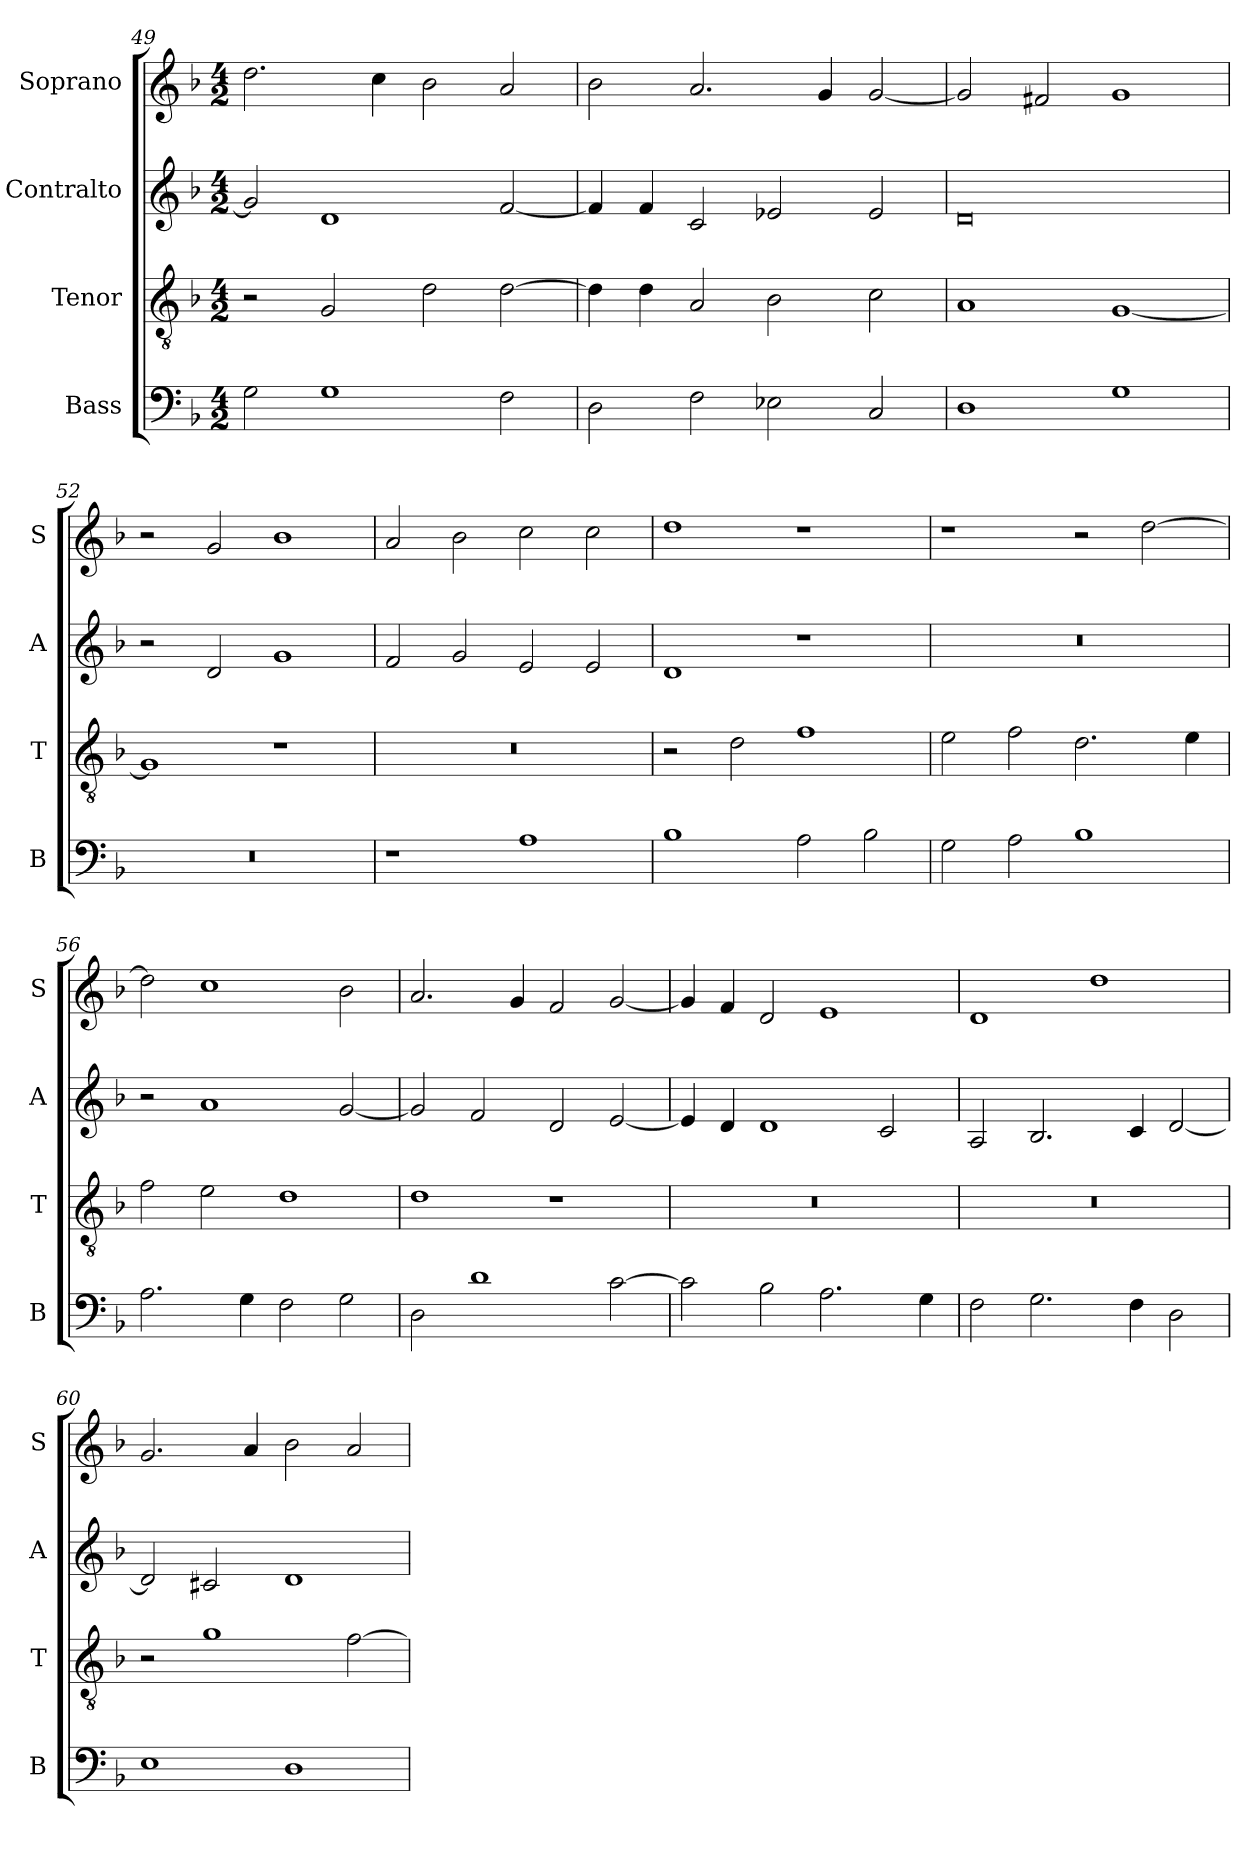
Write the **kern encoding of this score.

**kern	**kern	**kern	**kern
*part4	*part3	*part2	*part1
*staff4	*staff3	*staff2	*staff1
*I"Bass	*I"Tenor	*I"Contralto	*I"Soprano
*I'B	*I'T	*I'A	*I'S
*clefF4	*clefGv2	*clefG2	*clefG2
*k[b-]	*k[b-]	*k[b-]	*k[b-]
*G:dor	*G:dor	*G:dor	*G:dor
*M4/2	*M4/2	*M4/2	*M4/2
=49	=49	=49	=49
2G	2r	2g]	2.dd
1G	2G	1d	.
.	.	.	4cc
.	2d	.	2b-
2F	[2d	[2f	2a
=50	=50	=50	=50
2D	4d]	4f]	2b-
.	4d	4f	.
2F	2A	2c	2.a
2E-X	2B-	2e-X	.
.	.	.	4g
2C	2c	2e-	[2g
=51	=51	=51	=51
1D	1A	0d	2g]
.	.	.	2f#X
1G	[1G	.	1g
=52	=52	=52	=52
0r	1G]	2r	2r
.	.	2d	2g
.	1r	1g	1b-
=53	=53	=53	=53
1r	0r	2f	2a
.	.	2g	2b-
1A	.	2e	2cc
.	.	2e	2cc
=54	=54	=54	=54
1B-	2r	1d	1dd
.	2d	.	.
2A	1f	1r	1r
2B-	.	.	.
=55	=55	=55	=55
2G	2e	0r	1r
2A	2f	.	.
1B-	2.d	.	2r
.	.	.	[2dd
.	4e	.	.
=56	=56	=56	=56
2.A	2f	2r	2dd]
.	2e	1a	1cc
4G	.	.	.
2F	1d	.	.
2G	.	[2g	2b-
=57	=57	=57	=57
2D	1d	2g]	2.a
1d	.	2f	.
.	.	.	4g
.	1r	2d	2f
[2c	.	[2e	[2g
=58	=58	=58	=58
2c]	0r	4e]	4g]
.	.	4d	4f
2B-	.	1d	2d
2.A	.	.	1e
.	.	2c	.
4G	.	.	.
=59	=59	=59	=59
2F	0r	2A	1d
2.G	.	2.B-	.
.	.	.	1dd
4F	.	4c	.
2D	.	[2d	.
=60	=60	=60	=60
1E	2r	2d]	2.g
.	1g	2c#X	.
.	.	.	4a
1D	.	1d	2b-
.	[2f	.	2a
=	=	=	=
*-	*-	*-	*-
